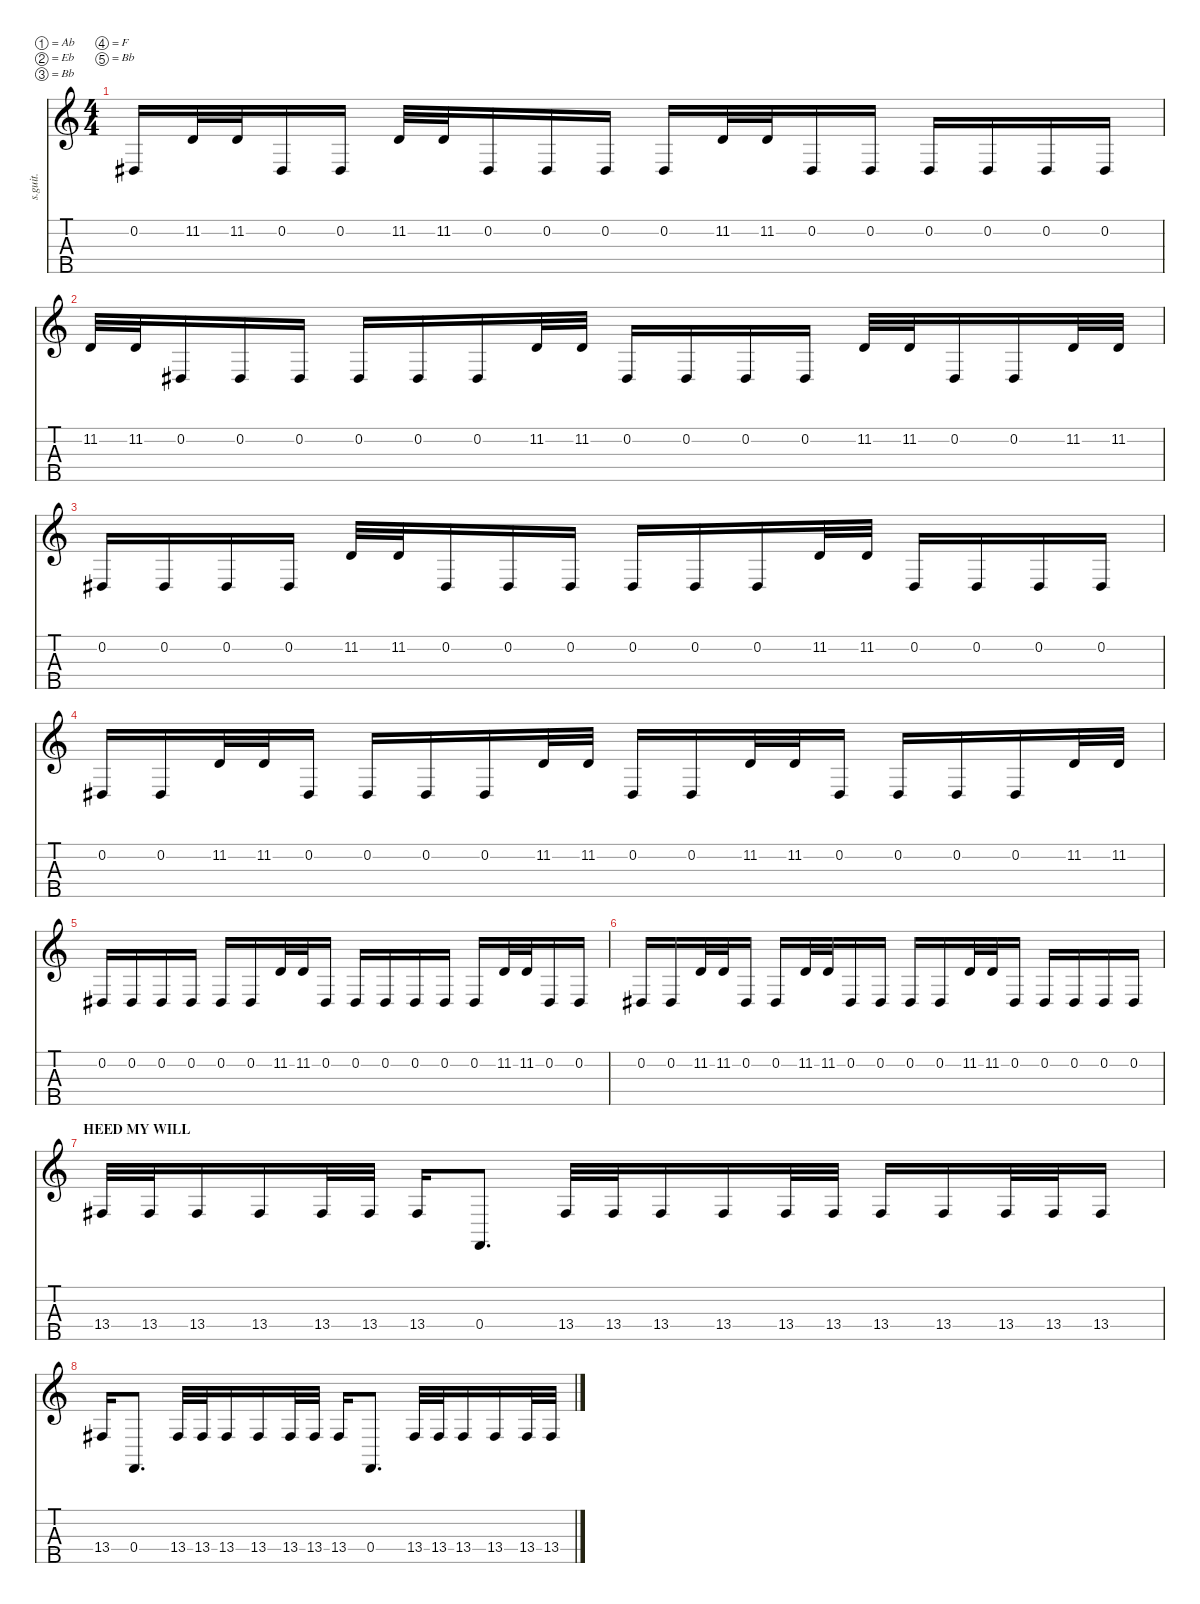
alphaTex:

\defaultSystemsLayout 4
\hideDynamics
\bracketExtendMode nobrackets
\track ("Dick Lovgren (Bass)" "s.guit.") {instrument electricbasspick}
\staff {score tabs}
\tuning (Ab2 Eb2 Bb1 F1 Bb0)
\ts (4 4)
\tempo (115 hide)
\clef g2
\ks c
0.2{acc #}.16{lyrics (0 "") lyrics (1 "") lyrics (2 "") lyrics (3 "") lyrics (4 "") dy f} 11.2.32{lyrics (0 "") lyrics (1 "") lyrics (2 "") lyrics (3 "") lyrics (4 "")} 11.2.32{lyrics (0 "") lyrics (1 "") lyrics (2 "") lyrics (3 "") lyrics (4 "")} 0.2{acc #}.16{lyrics (0 "") lyrics (1 "") lyrics (2 "") lyrics (3 "") lyrics (4 "")} 0.2{acc #}.16{lyrics (0 "") lyrics (1 "") lyrics (2 "") lyrics (3 "") lyrics (4 "")} 11.2.32{lyrics (0 "") lyrics (1 "") lyrics (2 "") lyrics (3 "") lyrics (4 "")} 11.2.32{lyrics (0 "") lyrics (1 "") lyrics (2 "") lyrics (3 "") lyrics (4 "")} 0.2{acc #}.16{lyrics (0 "") lyrics (1 "") lyrics (2 "") lyrics (3 "") lyrics (4 "")} 0.2{acc #}.16{lyrics (0 "") lyrics (1 "") lyrics (2 "") lyrics (3 "") lyrics (4 "")} 0.2{acc #}.16{lyrics (0 "") lyrics (1 "") lyrics (2 "") lyrics (3 "") lyrics (4 "")} 0.2{acc #}.16{lyrics (0 "") lyrics (1 "") lyrics (2 "") lyrics (3 "") lyrics (4 "")} 11.2.32{lyrics (0 "") lyrics (1 "") lyrics (2 "") lyrics (3 "") lyrics (4 "")} 11.2.32{lyrics (0 "") lyrics (1 "") lyrics (2 "") lyrics (3 "") lyrics (4 "")} 0.2{acc #}.16{lyrics (0 "") lyrics (1 "") lyrics (2 "") lyrics (3 "") lyrics (4 "")} 0.2{acc #}.16{lyrics (0 "") lyrics (1 "") lyrics (2 "") lyrics (3 "") lyrics (4 "")} 0.2{acc #}.16{lyrics (0 "") lyrics (1 "") lyrics (2 "") lyrics (3 "") lyrics (4 "")} 0.2{acc #}.16{lyrics (0 "") lyrics (1 "") lyrics (2 "") lyrics (3 "") lyrics (4 "")} 0.2{acc #}.16{lyrics (0 "") lyrics (1 "") lyrics (2 "") lyrics (3 "") lyrics (4 "")} 0.2{acc #}.16{lyrics (0 "") lyrics (1 "") lyrics (2 "") lyrics (3 "") lyrics (4 "")} |
11.2.32{lyrics (0 "") lyrics (1 "") lyrics (2 "") lyrics (3 "") lyrics (4 "")} 11.2.32{lyrics (0 "") lyrics (1 "") lyrics (2 "") lyrics (3 "") lyrics (4 "")} 0.2{acc #}.16{lyrics (0 "") lyrics (1 "") lyrics (2 "") lyrics (3 "") lyrics (4 "")} 0.2{acc #}.16{lyrics (0 "") lyrics (1 "") lyrics (2 "") lyrics (3 "") lyrics (4 "")} 0.2{acc #}.16{lyrics (0 "") lyrics (1 "") lyrics (2 "") lyrics (3 "") lyrics (4 "")} 0.2{acc #}.16{lyrics (0 "") lyrics (1 "") lyrics (2 "") lyrics (3 "") lyrics (4 "")} 0.2{acc #}.16{lyrics (0 "") lyrics (1 "") lyrics (2 "") lyrics (3 "") lyrics (4 "")} 0.2{acc #}.16{lyrics (0 "") lyrics (1 "") lyrics (2 "") lyrics (3 "") lyrics (4 "")} 11.2.32{lyrics (0 "") lyrics (1 "") lyrics (2 "") lyrics (3 "") lyrics (4 "")} 11.2.32{lyrics (0 "") lyrics (1 "") lyrics (2 "") lyrics (3 "") lyrics (4 "")} 0.2{acc #}.16{lyrics (0 "") lyrics (1 "") lyrics (2 "") lyrics (3 "") lyrics (4 "")} 0.2{acc #}.16{lyrics (0 "") lyrics (1 "") lyrics (2 "") lyrics (3 "") lyrics (4 "")} 0.2{acc #}.16{lyrics (0 "") lyrics (1 "") lyrics (2 "") lyrics (3 "") lyrics (4 "")} 0.2{acc #}.16{lyrics (0 "") lyrics (1 "") lyrics (2 "") lyrics (3 "") lyrics (4 "")} 11.2.32{lyrics (0 "") lyrics (1 "") lyrics (2 "") lyrics (3 "") lyrics (4 "")} 11.2.32{lyrics (0 "") lyrics (1 "") lyrics (2 "") lyrics (3 "") lyrics (4 "")} 0.2{acc #}.16{lyrics (0 "") lyrics (1 "") lyrics (2 "") lyrics (3 "") lyrics (4 "")} 0.2{acc #}.16{lyrics (0 "") lyrics (1 "") lyrics (2 "") lyrics (3 "") lyrics (4 "")} 11.2.32{lyrics (0 "") lyrics (1 "") lyrics (2 "") lyrics (3 "") lyrics (4 "")} 11.2.32{lyrics (0 "") lyrics (1 "") lyrics (2 "") lyrics (3 "") lyrics (4 "")} |
0.2{acc #}.16{lyrics (0 "") lyrics (1 "") lyrics (2 "") lyrics (3 "") lyrics (4 "")} 0.2{acc #}.16{lyrics (0 "") lyrics (1 "") lyrics (2 "") lyrics (3 "") lyrics (4 "")} 0.2{acc #}.16{lyrics (0 "") lyrics (1 "") lyrics (2 "") lyrics (3 "") lyrics (4 "")} 0.2{acc #}.16{lyrics (0 "") lyrics (1 "") lyrics (2 "") lyrics (3 "") lyrics (4 "")} 11.2.32{lyrics (0 "") lyrics (1 "") lyrics (2 "") lyrics (3 "") lyrics (4 "")} 11.2.32{lyrics (0 "") lyrics (1 "") lyrics (2 "") lyrics (3 "") lyrics (4 "")} 0.2{acc #}.16{lyrics (0 "") lyrics (1 "") lyrics (2 "") lyrics (3 "") lyrics (4 "")} 0.2{acc #}.16{lyrics (0 "") lyrics (1 "") lyrics (2 "") lyrics (3 "") lyrics (4 "")} 0.2{acc #}.16{lyrics (0 "") lyrics (1 "") lyrics (2 "") lyrics (3 "") lyrics (4 "")} 0.2{acc #}.16{lyrics (0 "") lyrics (1 "") lyrics (2 "") lyrics (3 "") lyrics (4 "")} 0.2{acc #}.16{lyrics (0 "") lyrics (1 "") lyrics (2 "") lyrics (3 "") lyrics (4 "")} 0.2{acc #}.16{lyrics (0 "") lyrics (1 "") lyrics (2 "") lyrics (3 "") lyrics (4 "")} 11.2.32{lyrics (0 "") lyrics (1 "") lyrics (2 "") lyrics (3 "") lyrics (4 "")} 11.2.32{lyrics (0 "") lyrics (1 "") lyrics (2 "") lyrics (3 "") lyrics (4 "")} 0.2{acc #}.16{lyrics (0 "") lyrics (1 "") lyrics (2 "") lyrics (3 "") lyrics (4 "")} 0.2{acc #}.16{lyrics (0 "") lyrics (1 "") lyrics (2 "") lyrics (3 "") lyrics (4 "")} 0.2{acc #}.16{lyrics (0 "") lyrics (1 "") lyrics (2 "") lyrics (3 "") lyrics (4 "")} 0.2{acc #}.16{lyrics (0 "") lyrics (1 "") lyrics (2 "") lyrics (3 "") lyrics (4 "")} |
0.2{acc #}.16{lyrics (0 "") lyrics (1 "") lyrics (2 "") lyrics (3 "") lyrics (4 "")} 0.2{acc #}.16{lyrics (0 "") lyrics (1 "") lyrics (2 "") lyrics (3 "") lyrics (4 "")} 11.2.32{lyrics (0 "") lyrics (1 "") lyrics (2 "") lyrics (3 "") lyrics (4 "")} 11.2.32{lyrics (0 "") lyrics (1 "") lyrics (2 "") lyrics (3 "") lyrics (4 "")} 0.2{acc #}.16{lyrics (0 "") lyrics (1 "") lyrics (2 "") lyrics (3 "") lyrics (4 "")} 0.2{acc #}.16{lyrics (0 "") lyrics (1 "") lyrics (2 "") lyrics (3 "") lyrics (4 "")} 0.2{acc #}.16{lyrics (0 "") lyrics (1 "") lyrics (2 "") lyrics (3 "") lyrics (4 "")} 0.2{acc #}.16{lyrics (0 "") lyrics (1 "") lyrics (2 "") lyrics (3 "") lyrics (4 "")} 11.2.32{lyrics (0 "") lyrics (1 "") lyrics (2 "") lyrics (3 "") lyrics (4 "")} 11.2.32{lyrics (0 "") lyrics (1 "") lyrics (2 "") lyrics (3 "") lyrics (4 "")} 0.2{acc #}.16{lyrics (0 "") lyrics (1 "") lyrics (2 "") lyrics (3 "") lyrics (4 "")} 0.2{acc #}.16{lyrics (0 "") lyrics (1 "") lyrics (2 "") lyrics (3 "") lyrics (4 "")} 11.2.32{lyrics (0 "") lyrics (1 "") lyrics (2 "") lyrics (3 "") lyrics (4 "")} 11.2.32{lyrics (0 "") lyrics (1 "") lyrics (2 "") lyrics (3 "") lyrics (4 "")} 0.2{acc #}.16{lyrics (0 "") lyrics (1 "") lyrics (2 "") lyrics (3 "") lyrics (4 "")} 0.2{acc #}.16{lyrics (0 "") lyrics (1 "") lyrics (2 "") lyrics (3 "") lyrics (4 "")} 0.2{acc #}.16{lyrics (0 "") lyrics (1 "") lyrics (2 "") lyrics (3 "") lyrics (4 "")} 0.2{acc #}.16{lyrics (0 "") lyrics (1 "") lyrics (2 "") lyrics (3 "") lyrics (4 "")} 11.2.32{lyrics (0 "") lyrics (1 "") lyrics (2 "") lyrics (3 "") lyrics (4 "")} 11.2.32{lyrics (0 "") lyrics (1 "") lyrics (2 "") lyrics (3 "") lyrics (4 "")} |
0.2{acc #}.16{lyrics (0 "") lyrics (1 "") lyrics (2 "") lyrics (3 "") lyrics (4 "")} 0.2{acc #}.16{lyrics (0 "") lyrics (1 "") lyrics (2 "") lyrics (3 "") lyrics (4 "")} 0.2{acc #}.16{lyrics (0 "") lyrics (1 "") lyrics (2 "") lyrics (3 "") lyrics (4 "")} 0.2{acc #}.16{lyrics (0 "") lyrics (1 "") lyrics (2 "") lyrics (3 "") lyrics (4 "")} 0.2{acc #}.16{lyrics (0 "") lyrics (1 "") lyrics (2 "") lyrics (3 "") lyrics (4 "")} 0.2{acc #}.16{lyrics (0 "") lyrics (1 "") lyrics (2 "") lyrics (3 "") lyrics (4 "")} 11.2.32{lyrics (0 "") lyrics (1 "") lyrics (2 "") lyrics (3 "") lyrics (4 "")} 11.2.32{lyrics (0 "") lyrics (1 "") lyrics (2 "") lyrics (3 "") lyrics (4 "")} 0.2{acc #}.16{lyrics (0 "") lyrics (1 "") lyrics (2 "") lyrics (3 "") lyrics (4 "")} 0.2{acc #}.16{lyrics (0 "") lyrics (1 "") lyrics (2 "") lyrics (3 "") lyrics (4 "")} 0.2{acc #}.16{lyrics (0 "") lyrics (1 "") lyrics (2 "") lyrics (3 "") lyrics (4 "")} 0.2{acc #}.16{lyrics (0 "") lyrics (1 "") lyrics (2 "") lyrics (3 "") lyrics (4 "")} 0.2{acc #}.16{lyrics (0 "") lyrics (1 "") lyrics (2 "") lyrics (3 "") lyrics (4 "")} 0.2{acc #}.16{lyrics (0 "") lyrics (1 "") lyrics (2 "") lyrics (3 "") lyrics (4 "")} 11.2.32{lyrics (0 "") lyrics (1 "") lyrics (2 "") lyrics (3 "") lyrics (4 "")} 11.2.32{lyrics (0 "") lyrics (1 "") lyrics (2 "") lyrics (3 "") lyrics (4 "")} 0.2{acc #}.16{lyrics (0 "") lyrics (1 "") lyrics (2 "") lyrics (3 "") lyrics (4 "")} 0.2{acc #}.16{lyrics (0 "") lyrics (1 "") lyrics (2 "") lyrics (3 "") lyrics (4 "")} |
0.2{acc #}.16{lyrics (0 "") lyrics (1 "") lyrics (2 "") lyrics (3 "") lyrics (4 "")} 0.2{acc #}.16{lyrics (0 "") lyrics (1 "") lyrics (2 "") lyrics (3 "") lyrics (4 "")} 11.2.32{lyrics (0 "") lyrics (1 "") lyrics (2 "") lyrics (3 "") lyrics (4 "")} 11.2.32{lyrics (0 "") lyrics (1 "") lyrics (2 "") lyrics (3 "") lyrics (4 "")} 0.2{acc #}.16{lyrics (0 "") lyrics (1 "") lyrics (2 "") lyrics (3 "") lyrics (4 "")} 0.2{acc #}.16{lyrics (0 "") lyrics (1 "") lyrics (2 "") lyrics (3 "") lyrics (4 "")} 11.2.32{lyrics (0 "") lyrics (1 "") lyrics (2 "") lyrics (3 "") lyrics (4 "")} 11.2.32{lyrics (0 "") lyrics (1 "") lyrics (2 "") lyrics (3 "") lyrics (4 "")} 0.2{acc #}.16{lyrics (0 "") lyrics (1 "") lyrics (2 "") lyrics (3 "") lyrics (4 "")} 0.2{acc #}.16{lyrics (0 "") lyrics (1 "") lyrics (2 "") lyrics (3 "") lyrics (4 "")} 0.2{acc #}.16{lyrics (0 "") lyrics (1 "") lyrics (2 "") lyrics (3 "") lyrics (4 "")} 0.2{acc #}.16{lyrics (0 "") lyrics (1 "") lyrics (2 "") lyrics (3 "") lyrics (4 "")} 11.2.32{lyrics (0 "") lyrics (1 "") lyrics (2 "") lyrics (3 "") lyrics (4 "")} 11.2.32{lyrics (0 "") lyrics (1 "") lyrics (2 "") lyrics (3 "") lyrics (4 "")} 0.2{acc #}.16{lyrics (0 "") lyrics (1 "") lyrics (2 "") lyrics (3 "") lyrics (4 "")} 0.2{acc #}.16{lyrics (0 "") lyrics (1 "") lyrics (2 "") lyrics (3 "") lyrics (4 "")} 0.2{acc #}.16{lyrics (0 "") lyrics (1 "") lyrics (2 "") lyrics (3 "") lyrics (4 "")} 0.2{acc #}.16{lyrics (0 "") lyrics (1 "") lyrics (2 "") lyrics (3 "") lyrics (4 "")} 0.2{acc #}.16{lyrics (0 "") lyrics (1 "") lyrics (2 "") lyrics (3 "") lyrics (4 "")} |
\section ("" "HEED MY WILL")
13.4{acc #}.32{lyrics (0 "") lyrics (1 "") lyrics (2 "") lyrics (3 "") lyrics (4 "")} 13.4{acc #}.32{lyrics (0 "") lyrics (1 "") lyrics (2 "") lyrics (3 "") lyrics (4 "")} 13.4{acc #}.16{lyrics (0 "") lyrics (1 "") lyrics (2 "") lyrics (3 "") lyrics (4 "")} 13.4{acc #}.16{lyrics (0 "") lyrics (1 "") lyrics (2 "") lyrics (3 "") lyrics (4 "")} 13.4{acc #}.32{lyrics (0 "") lyrics (1 "") lyrics (2 "") lyrics (3 "") lyrics (4 "")} 13.4{acc #}.32{lyrics (0 "") lyrics (1 "") lyrics (2 "") lyrics (3 "") lyrics (4 "")} 13.4{acc #}.16{lyrics (0 "") lyrics (1 "") lyrics (2 "") lyrics (3 "") lyrics (4 "")} 0.4.8{d lyrics (0 "") lyrics (1 "") lyrics (2 "") lyrics (3 "") lyrics (4 "")} 13.4{acc #}.32{lyrics (0 "") lyrics (1 "") lyrics (2 "") lyrics (3 "") lyrics (4 "")} 13.4{acc #}.32{lyrics (0 "") lyrics (1 "") lyrics (2 "") lyrics (3 "") lyrics (4 "")} 13.4{acc #}.16{lyrics (0 "") lyrics (1 "") lyrics (2 "") lyrics (3 "") lyrics (4 "")} 13.4{acc #}.16{lyrics (0 "") lyrics (1 "") lyrics (2 "") lyrics (3 "") lyrics (4 "")} 13.4{acc #}.32{lyrics (0 "") lyrics (1 "") lyrics (2 "") lyrics (3 "") lyrics (4 "")} 13.4{acc #}.32{lyrics (0 "") lyrics (1 "") lyrics (2 "") lyrics (3 "") lyrics (4 "")} 13.4{acc #}.16{lyrics (0 "") lyrics (1 "") lyrics (2 "") lyrics (3 "") lyrics (4 "")} 13.4{acc #}.16{lyrics (0 "") lyrics (1 "") lyrics (2 "") lyrics (3 "") lyrics (4 "")} 13.4{acc #}.32{lyrics (0 "") lyrics (1 "") lyrics (2 "") lyrics (3 "") lyrics (4 "")} 13.4{acc #}.32{lyrics (0 "") lyrics (1 "") lyrics (2 "") lyrics (3 "") lyrics (4 "")} 13.4{acc #}.16{lyrics (0 "") lyrics (1 "") lyrics (2 "") lyrics (3 "") lyrics (4 "")} |
13.4{acc #}.16{lyrics (0 "") lyrics (1 "") lyrics (2 "") lyrics (3 "") lyrics (4 "")} 0.4.8{d lyrics (0 "") lyrics (1 "") lyrics (2 "") lyrics (3 "") lyrics (4 "")} 13.4{acc #}.32{lyrics (0 "") lyrics (1 "") lyrics (2 "") lyrics (3 "") lyrics (4 "")} 13.4{acc #}.32{lyrics (0 "") lyrics (1 "") lyrics (2 "") lyrics (3 "") lyrics (4 "")} 13.4{acc #}.16{lyrics (0 "") lyrics (1 "") lyrics (2 "") lyrics (3 "") lyrics (4 "")} 13.4{acc #}.16{lyrics (0 "") lyrics (1 "") lyrics (2 "") lyrics (3 "") lyrics (4 "")} 13.4{acc #}.32{lyrics (0 "") lyrics (1 "") lyrics (2 "") lyrics (3 "") lyrics (4 "")} 13.4{acc #}.32{lyrics (0 "") lyrics (1 "") lyrics (2 "") lyrics (3 "") lyrics (4 "")} 13.4{acc #}.16{lyrics (0 "") lyrics (1 "") lyrics (2 "") lyrics (3 "") lyrics (4 "")} 0.4.8{d lyrics (0 "") lyrics (1 "") lyrics (2 "") lyrics (3 "") lyrics (4 "")} 13.4{acc #}.32{lyrics (0 "") lyrics (1 "") lyrics (2 "") lyrics (3 "") lyrics (4 "")} 13.4{acc #}.32{lyrics (0 "") lyrics (1 "") lyrics (2 "") lyrics (3 "") lyrics (4 "")} 13.4{acc #}.16{lyrics (0 "") lyrics (1 "") lyrics (2 "") lyrics (3 "") lyrics (4 "")} 13.4{acc #}.16{lyrics (0 "") lyrics (1 "") lyrics (2 "") lyrics (3 "") lyrics (4 "")} 13.4{acc #}.32{lyrics (0 "") lyrics (1 "") lyrics (2 "") lyrics (3 "") lyrics (4 "")} 13.4{acc #}.32{lyrics (0 "") lyrics (1 "") lyrics (2 "") lyrics (3 "") lyrics (4 "")}
